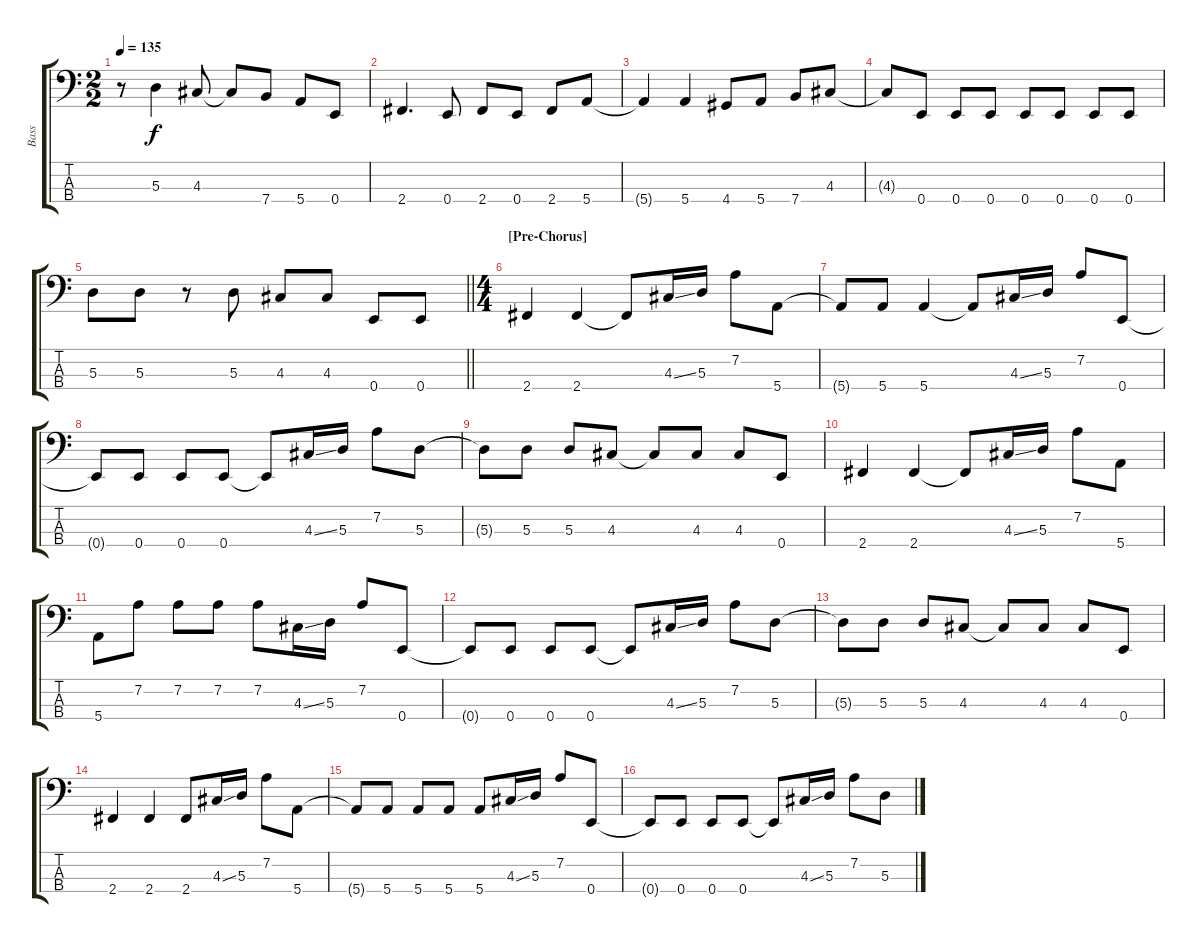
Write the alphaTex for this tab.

\track ("Bass" "Bass") {instrument electricbasspick}
\staff {score tabs}
\tuning (G2 D2 A1 E1) {hide}
\ts (2 2)
\tempo 135
\clef f4
\ks c
r.8{dy f} 5.3.4 4.3.8 4.3{t}.8 7.4.8 5.4.8 0.4.8 |
2.4.4{d} 0.4.8 2.4.8 0.4.8 2.4.8 5.4.8 |
5.4{t}.4 5.4.4 4.4.8 5.4.8 7.4.8 4.3.8 |
4.3{t}.8 0.4.8 0.4.8 0.4.8 0.4.8 0.4.8 0.4.8 0.4.8 |
\barLineRight lightlight
5.3.8 5.3.8 r.8 5.3.8 4.3.8 4.3.8 0.4.8 0.4.8 |
\ts (4 4)
\section ("" "[Pre-Chorus]")
2.4.4 2.4.4 2.4{t}.8 4.3{ss}.16 5.3.16 7.2.8 5.4.8 |
5.4{t}.8 5.4.8 5.4.4 5.4{t}.8 4.3{ss}.16 5.3.16 7.2.8 0.4.8 |
0.4{t}.8 0.4.8 0.4.8 0.4.8 0.4{t}.8 4.3{ss}.16 5.3.16 7.2.8 5.3.8 |
5.3{t}.8 5.3.8 5.3.8 4.3.8 4.3{t}.8 4.3.8 4.3.8 0.4.8 |
2.4.4 2.4.4 2.4{t}.8 4.3{ss}.16 5.3.16 7.2.8 5.4.8 |
5.4.8 7.2.8 7.2.8 7.2.8 7.2.8 4.3{ss}.16 5.3.16 7.2.8 0.4.8 |
0.4{t}.8 0.4.8 0.4.8 0.4.8 0.4{t}.8 4.3{ss}.16 5.3.16 7.2.8 5.3.8 |
5.3{t}.8 5.3.8 5.3.8 4.3.8 4.3{t}.8 4.3.8 4.3.8 0.4.8 |
2.4.4 2.4.4 2.4.8 4.3{ss}.16 5.3.16 7.2.8 5.4.8 |
5.4{t}.8 5.4.8 5.4.8 5.4.8 5.4.8 4.3{ss}.16 5.3.16 7.2.8 0.4.8 |
0.4{t}.8 0.4.8 0.4.8 0.4.8 0.4{t}.8 4.3{ss}.16 5.3.16 7.2.8 5.3.8
